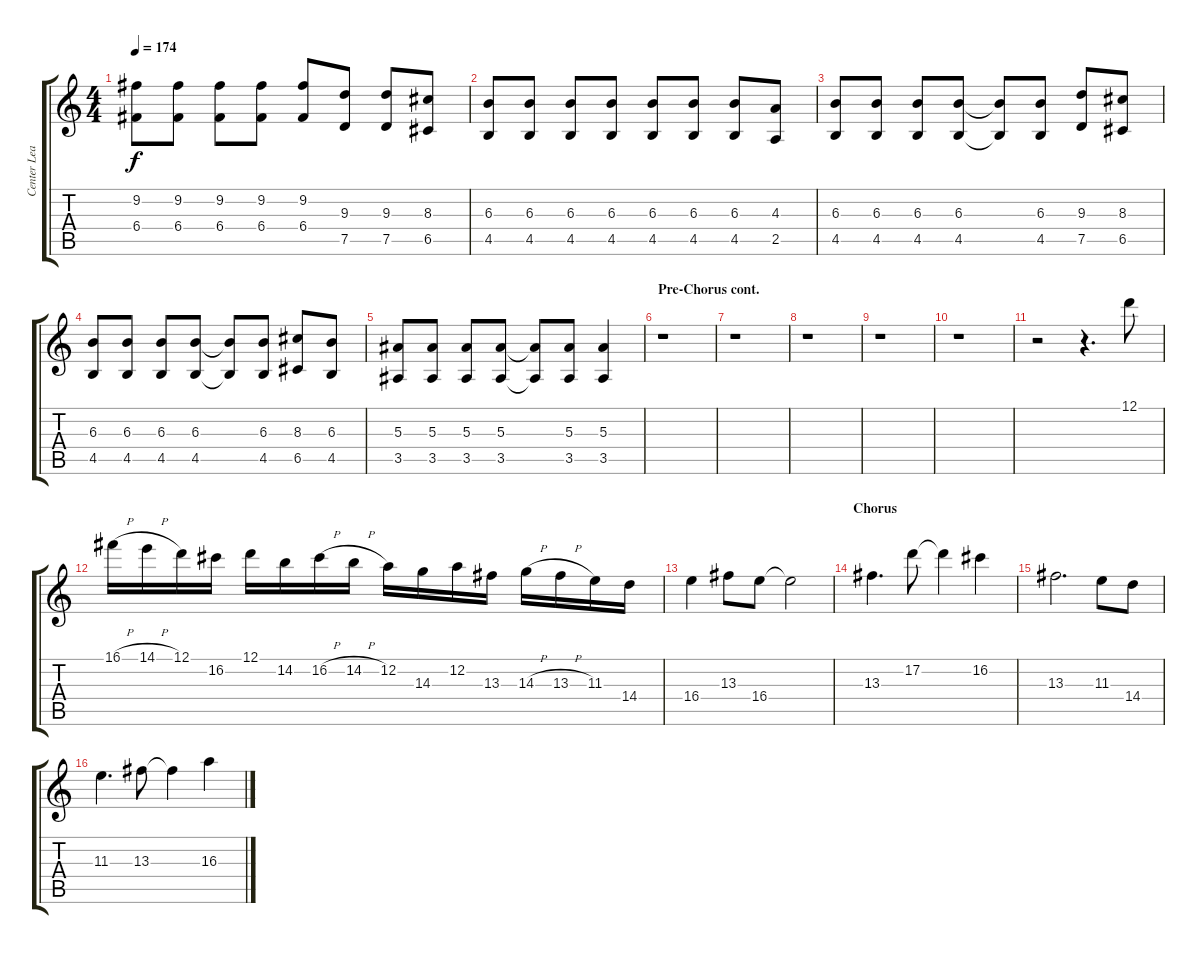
\track ("Center Lead" "Center Lea") {instrument overdrivenguitar}
\staff {score tabs}
\tuning (D4 A3 F3 C3 G2 C2) {hide}
\ts (4 4)
\tempo 174
\clef g2
\ks aminor
(9.2 6.4).8{dy f} (9.2 6.4).8 (9.2 6.4).8 (9.2 6.4).8 (9.2 6.4).8 (9.3 7.5).8 (9.3 7.5).8 (8.3 6.5).8 |
(6.3 4.5).8 (6.3 4.5).8 (6.3 4.5).8 (6.3 4.5).8 (6.3 4.5).8 (6.3 4.5).8 (6.3 4.5).8 (4.3 2.5).8 |
(6.3 4.5).8 (6.3 4.5).8 (6.3 4.5).8 (6.3 4.5).8 (6.3{t} 4.5{t}).8 (6.3 4.5).8 (9.3 7.5).8 (8.3 6.5).8 |
(6.3 4.5).8 (6.3 4.5).8 (6.3 4.5).8 (6.3 4.5).8 (6.3{t} 4.5{t}).8 (6.3 4.5).8 (8.3 6.5).8 (6.3 4.5).8 |
(5.3 3.5).8 (5.3 3.5).8 (5.3 3.5).8 (5.3 3.5).8 (5.3{t} 3.5{t}).8 (5.3 3.5).8 (5.3 3.5).4 |
\section ("" "Pre-Chorus cont.")
r.1 |
r.1 |
r.1 |
r.1 |
r.1 |
r.2 r.4{d} 12.1.8 |
16.1{h}.16 14.1{h}.16 12.1.16 16.2.16 12.1.16 14.2.16 16.2{h}.16 14.2{h}.16 12.2.16 14.3.16 12.2.16 13.3.16 14.3{h}.16 13.3{h}.16 11.3.16 14.4.16 |
16.4.4 13.3.8 16.4.8 16.4{t}.2 |
\section ("" "Chorus")
13.3.4{d} 17.2.8 17.2{t}.4 16.2.4 |
13.3.2{d} 11.3.8 14.4.8 |
11.3.4{d} 13.3.8 13.3{t}.4 16.3.4
